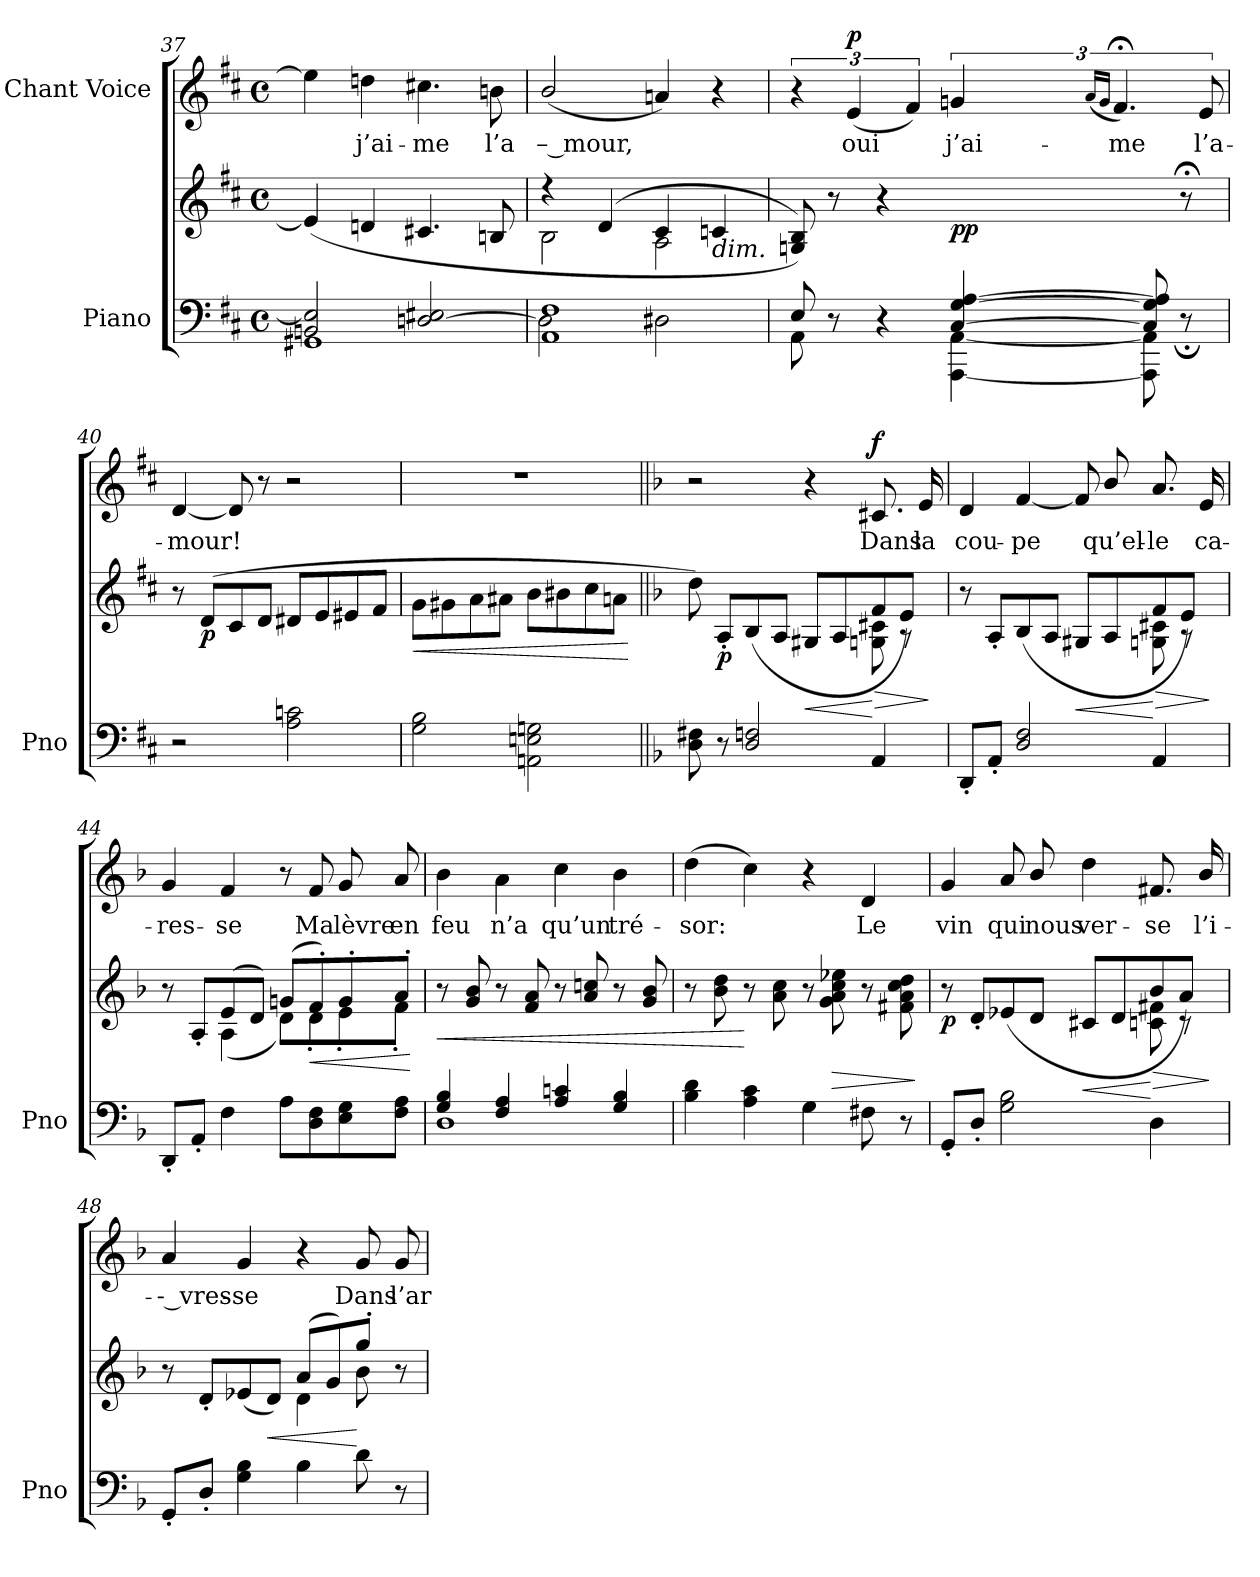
**kern	**kern	**dynam	**kern	**text	**dynam
*part2	*part2	*part2	*part1	*part1	*part1
*staff3	*staff2	*staff2/3	*staff1	*staff1	*staff1
*I"Piano	*	*	*I"Chant Voice	*	*
*I'Pno	*	*	*	*	*
*clefF4	*clefG2	*	*clefG2	*	*
*k[f#c#]	*k[f#c#]	*	*k[f#c#]	*	*
*M4/4	*M4/4	*	*M4/4	*	*
*met(c)	*met(c)	*	*met(c)	*	*
=37	=37	=37	=37	=37	=37
*^	*	*	*	*	*
2BBn/ 2E/]	1GG#X	(<4e/]	.	4ee\]	.	.
.	.	4dn/	.	4ddn\	j’ai-	.
[<2Dn/ 2E#X/	.	4.c#X/	.	4.cc#X\	-me	.
.	.	8Bn/	.	8bn\	l’a	.
=38	=38	=38	=38	=38	=38	=38
*	*	*^	*	*	*	*
1AA 1F#	2D\]	4r	2B\	.	(2b/	-– mour,	.
.	.	(4d/	.	.	.	.	.
.	2D#X\	4c#/	2A\	.	4an/)	.	.
!	!	!LO:TX:b:i:t=dim.	!	!	!	!	!
.	.	4cn/	.	.	4r	.	.
*	*	*v	*v	*	*	*	*
=39	=39	=39	=39	=39	=39	=39
*	*^	*	*	*	*	*
2ryy	8E/	8AA\	8Gn/ 8B/))	.	6r	.	.
.	8r	8ryy	8r	.	.	.	.
!	!	!	!	!	!	!	!LO:DY:a
.	.	.	.	.	(6e/	oui	p
.	4r	4ryy	4r	.	.	.	.
.	.	.	.	.	6f#/)	.	.
!	!	!	!	!LO:DY:b	!	!	!
[>4C#/ [>4G/ [4A/	[4AAA\ [<4AA\	2ryy	4.ryy	pp	6gn/	j’ai-	.
.	.	.	.	.	(16qa/LL	.	.
.	.	.	.	.	16qg/JJ	.	.
.	.	.	.	.	6.f#;</)	-me	.
8C#/] 8G/] 8A/]	8AAA\] 8AA\]	.	.	.	.	.	.
8ryy	8r;<	.	8r;<	.	.	.	.
.	.	.	.	.	12e/	l’a-	.
*v	*v	*v	*	*	*	*	*
=40	=40	=40	=40	=40	=40
2r	8r	.	[4d/	-mour!	.
!	!	!LO:DY:b	!	!	!
.	(8d/L	p	.	.	.
.	8c#/	.	8d/]	.	.
.	8d/J	.	8r	.	.
2A\ 2cn\	8d#X/L	.	2r	.	.
.	8e/	.	.	.	.
.	8e#X/	.	.	.	.
.	8f#/J	.	.	.	.
=41	=41	=41	=41	=41	=41
!	!	!LO:HP:b	!	!	!
2G\ 2B\	8g\L	<	1r	.	.
.	8g#X\	.	.	.	.
.	8a\	.	.	.	.
.	8a#X\J	.	.	.	.
2AAn\ 2En\ 2Gn\	8b\L	.	.	.	.
.	8b#X\	.	.	.	.
.	8cc#\	.	.	.	.
.	8an\J	.	.	.	.
.	.	[	.	.	.
=42||	=42||	=42||	=42||	=42||	=42||
*k[b-]	*k[b-]	*	*k[b-]	*	*
*	*^	*	*	*	*
8D\ 8F#X\	8dd\)	2ryy	.	2r	.	.
!	!	!	!LO:DY:b	!	!	!
8r	8A'>/L	.	p	.	.	.
2D/ 2Fn/	(>8B-/	.	.	.	.	.
.	8A/J	.	.	.	.	.
!	!	!	!LO:HP:b	!	!	!
.	8G#X/L	4ryy	<	4r	.	.
.	8A/	.	.	.	.	.
!	!	!	!LO:HP:n=1:b	!	!	!LO:DY:a
4AA/	8f/	8Gn\ 8c#X\	[ >	8.c#X/	Dans	f
.	8e/J)	8r	.	.	.	.
.	.	.	.	16e/	la	.
*	*v	*v	*	*	*	*
.	.	]	.	.	.
=43	=43	=43	=43	=43	=43
*	*^	*	*	*	*
8DD'/L	8r	2ryy	.	4d/	cou-	.
8AA'/J	8A'>/L	.	.	.	.	.
2D/ 2F/	(>8B-/	.	.	[4f/	-pe	.
.	8A/J	.	.	.	.	.
!	!	!	!LO:HP:b	!	!	!
.	8G#X/L	4ryy	<	8f/]	.	.
.	8A/	.	.	8b-/	qu’el-	.
!	!	!	!LO:HP:n=1:b	!	!	!
4AA/	8f/	8Gn\ 8c#X\	[ >	8.a/	-le	.
.	8e/J)	8r	.	.	.	.
.	.	.	.	16e/	ca-	.
*	*v	*v	*	*	*	*
.	.	]	.	.	.
=44	=44	=44	=44	=44	=44
*	*^	*	*	*	*
8DD'/L	8r	4ryy	.	4g/	-res-	.
8AA'/J	8A'>/L	.	.	.	.	.
4F\	(8e/	(4A\	.	4f/	-se	.
.	8d/J)	.	.	.	.	.
8A\L	(8gn/L	8d\L)	.	8r	.	.
!	!	!	!LO:HP:b	!	!	!
8D\ 8F\	8f'/)	8d'\	<	8f/	Ma	.
8E\ 8G\	8g'/	8e'\	.	8g/	lèvre	.
8F\ 8A\J	8a'/J	8f'\J	.	8a/	en	.
*	*v	*v	*	*	*	*
.	.	[	.	.	.
=45	=45	=45	=45	=45	=45
*^	*	*	*	*	*
!	!	!	!LO:HP:b	!	!	!
4G/ 4B-/	1D	8r	<	4b-\	feu	.
.	.	8g/ 8b-/	.	.	.	.
4F/ 4A/	.	8r	.	4a\	n’a	.
.	.	8f/ 8a/	.	.	.	.
4A/ 4cn/	.	8r	.	4cc\	qu’un	.
.	.	8a/ 8ccn/	.	.	.	.
4G/ 4B-/	.	8r	.	4b-\	tré-	.
.	.	8g/ 8b-/	.	.	.	.
*v	*v	*	*	*	*	*
=46	=46	=46	=46	=46	=46
4B-\ 4d\	8r	.	(4dd\	-sor:	.
.	8b-\ 8dd\	.	.	.	.
4A\ 4c\	8r	[	4cc\)	.	.
.	8a\ 8cc\	.	.	.	.
4G\	8r	.	4r	.	.
!	!	!LO:HP:b	!	!	!
.	8g\ 8a\ 8cc\ 8ee-X\	>	.	.	.
8F#X\	8r	.	4d/	Le	.
8r	8f#X\ 8a\ 8cc\ 8dd\	.	.	.	.
.	.	]	.	.	.
=47	=47	=47	=47	=47	=47
*	*^	*	*	*	*
!	!	!	!LO:DY:b	!	!	!
8GG'/L	8r	2ryy	p	4g/	vin	.
8D'/J	8d'>/L	.	.	.	.	.
2G\ 2B-\	(>8e-X/	.	.	8a/	qui	.
.	8d/J	.	.	8b-/	nous	.
!	!	!	!LO:HP:b	!	!	!
.	8c#X/L	4ryy	<	4dd\	ver-	.
.	8d/	.	.	.	.	.
!	!	!	!LO:HP:n=1:b	!	!	!
4D\	8b-/	8cn\ 8f#X\	[ >	8.f#X/	-se	.
.	8a/J)	8r	.	.	.	.
.	.	.	.	16b-/	l’i-	.
*	*v	*v	*	*	*	*
.	.	]	.	.	.
=48	=48	=48	=48	=48	=48
*	*^	*	*	*	*
8GG'/L	8r	2ryy	.	4a/	-- vres-	.
8D'/J	8d'>/L	.	.	.	.	.
4G\ 4B-\	(>8e-X/	.	.	4g/	-se	.
!	!	!	!LO:HP:b	!	!	!
.	8d/J)	.	<	.	.	.
4B-\	(8a/L	4d\	.	4r	.	.
.	8g/)	.	.	.	.	.
8d\	8gg'/J	(8b-\	[	8g/	Dans	.
8r	8r	8ryy	.	8g/	l’ar-	.
*	*v	*v	*	*	*	*
=	=	=	=	=	=
*-	*-	*-	*-	*-	*-
